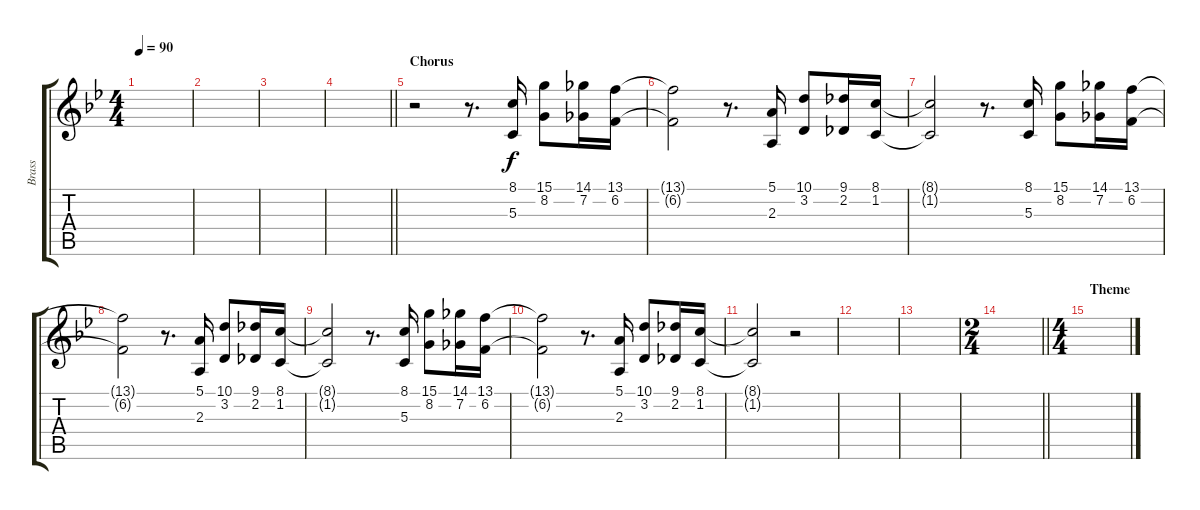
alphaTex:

\track ("Brass" "Brass") {instrument brasssection}
\staff {score tabs}
\tuning (E4 B3 G3 D3 A2 E2) {hide}
\ts (4 4)
\tempo 90
\clef g2
\ks bb
|
|
|
\barLineRight lightlight
|
\section ("" "Chorus")
r.2 r.8{d} (8.1 5.3).16 (15.1 8.2).8 (14.1 7.2).16 (13.1 6.2).16 |
(13.1{t} 6.2{t}).2 r.8{d} (5.1 2.3).16 (10.1 3.2).8 (9.1 2.2).16 (8.1 1.2).16 |
(8.1{t} 1.2{t}).2 r.8{d} (8.1 5.3).16 (15.1 8.2).8 (14.1 7.2).16 (13.1 6.2).16 |
(13.1{t} 6.2{t}).2 r.8{d} (5.1 2.3).16 (10.1 3.2).8 (9.1 2.2).16 (8.1 1.2).16 |
(8.1{t} 1.2{t}).2 r.8{d} (8.1 5.3).16 (15.1 8.2).8 (14.1 7.2).16 (13.1 6.2).16 |
(13.1{t} 6.2{t}).2 r.8{d} (5.1 2.3).16 (10.1 3.2).8 (9.1 2.2).16 (8.1 1.2).16 |
(8.1{t} 1.2{t}).2 r.2 |
|
|
\ts (2 4)
\barLineRight lightlight
|
\ts (4 4)
\section ("" "Theme")
